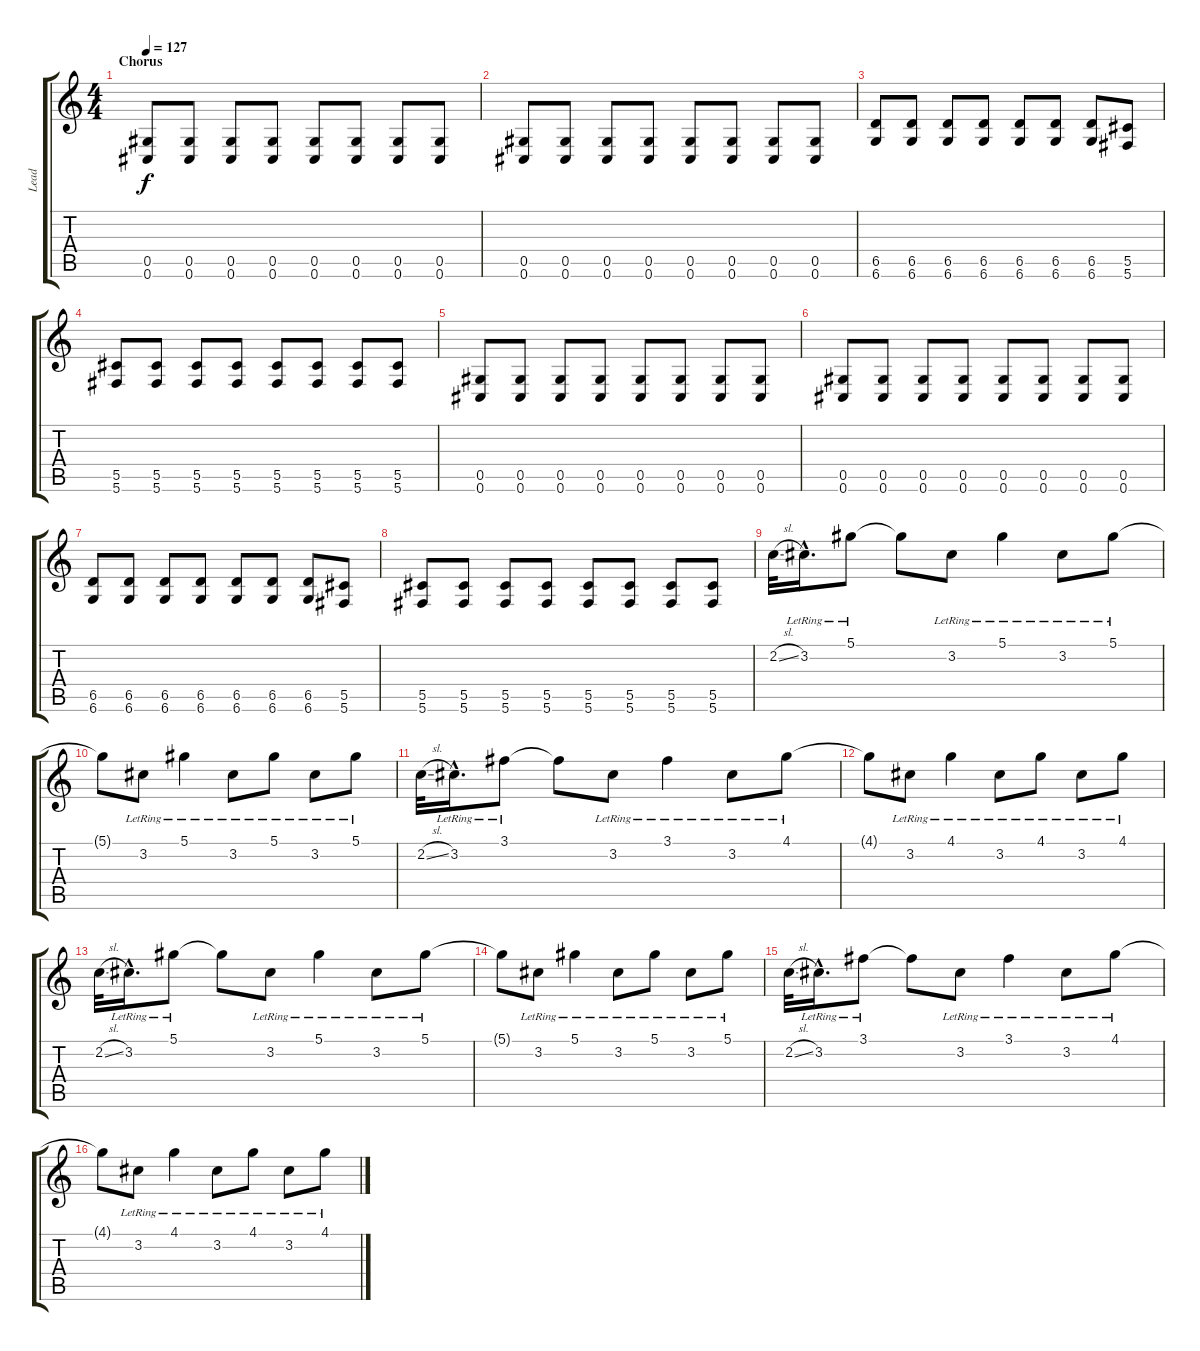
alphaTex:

\track ("Lead" "Lead") {instrument distortionguitar}
\staff {score tabs}
\tuning (Eb4 Bb3 Gb3 Db3 Ab2 Db2) {hide}
\ts (4 4)
\section ("" "Chorus")
\tempo 127
\clef g2
\ks c
(0.5 0.6).8{dy f balance 16 instrument distortionguitar} (0.5 0.6).8 (0.5 0.6).8 (0.5 0.6).8 (0.5 0.6).8 (0.5 0.6).8 (0.5 0.6).8 (0.5 0.6).8 |
(0.5 0.6).8 (0.5 0.6).8 (0.5 0.6).8 (0.5 0.6).8 (0.5 0.6).8 (0.5 0.6).8 (0.5 0.6).8 (0.5 0.6).8 |
(6.5 6.6).8 (6.5 6.6).8 (6.5 6.6).8 (6.5 6.6).8 (6.5 6.6).8 (6.5 6.6).8 (6.5 6.6).8 (5.5 5.6).8 |
(5.5 5.6).8 (5.5 5.6).8 (5.5 5.6).8 (5.5 5.6).8 (5.5 5.6).8 (5.5 5.6).8 (5.5 5.6).8 (5.5 5.6).8 |
(0.5 0.6).8{balance 16 instrument distortionguitar} (0.5 0.6).8 (0.5 0.6).8 (0.5 0.6).8 (0.5 0.6).8 (0.5 0.6).8 (0.5 0.6).8 (0.5 0.6).8 |
(0.5 0.6).8 (0.5 0.6).8 (0.5 0.6).8 (0.5 0.6).8 (0.5 0.6).8 (0.5 0.6).8 (0.5 0.6).8 (0.5 0.6).8 |
(6.5 6.6).8 (6.5 6.6).8 (6.5 6.6).8 (6.5 6.6).8 (6.5 6.6).8 (6.5 6.6).8 (6.5 6.6).8 (5.5 5.6).8 |
(5.5 5.6).8 (5.5 5.6).8 (5.5 5.6).8 (5.5 5.6).8 (5.5 5.6).8 (5.5 5.6).8 (5.5 5.6).8 (5.5 5.6).8 |
2.2{sl}.32 3.2{hac lr}.16{d} 5.1{lr}.8 5.1{t}.8 3.2{lr}.8 5.1{lr}.4 3.2{lr}.8 5.1{lr}.8 |
5.1{t}.8 3.2{lr}.8 5.1{lr}.4 3.2{lr}.8 5.1{lr}.8 3.2{lr}.8 5.1{lr}.8 |
2.2{sl}.32 3.2{hac lr}.16{d} 3.1{lr}.8 3.1{t}.8 3.2{lr}.8 3.1{lr}.4 3.2{lr}.8 4.1{lr}.8 |
4.1{t}.8 3.2{lr}.8 4.1{lr}.4 3.2{lr}.8 4.1{lr}.8 3.2{lr}.8 4.1{lr}.8 |
2.2{sl}.32 3.2{hac lr}.16{d} 5.1{lr}.8 5.1{t}.8 3.2{lr}.8 5.1{lr}.4 3.2{lr}.8 5.1{lr}.8 |
5.1{t}.8 3.2{lr}.8 5.1{lr}.4 3.2{lr}.8 5.1{lr}.8 3.2{lr}.8 5.1{lr}.8 |
2.2{sl}.32 3.2{hac lr}.16{d} 3.1{lr}.8 3.1{t}.8 3.2{lr}.8 3.1{lr}.4 3.2{lr}.8 4.1{lr}.8 |
4.1{t}.8 3.2{lr}.8 4.1{lr}.4 3.2{lr}.8 4.1{lr}.8 3.2{lr}.8 4.1{lr}.8
